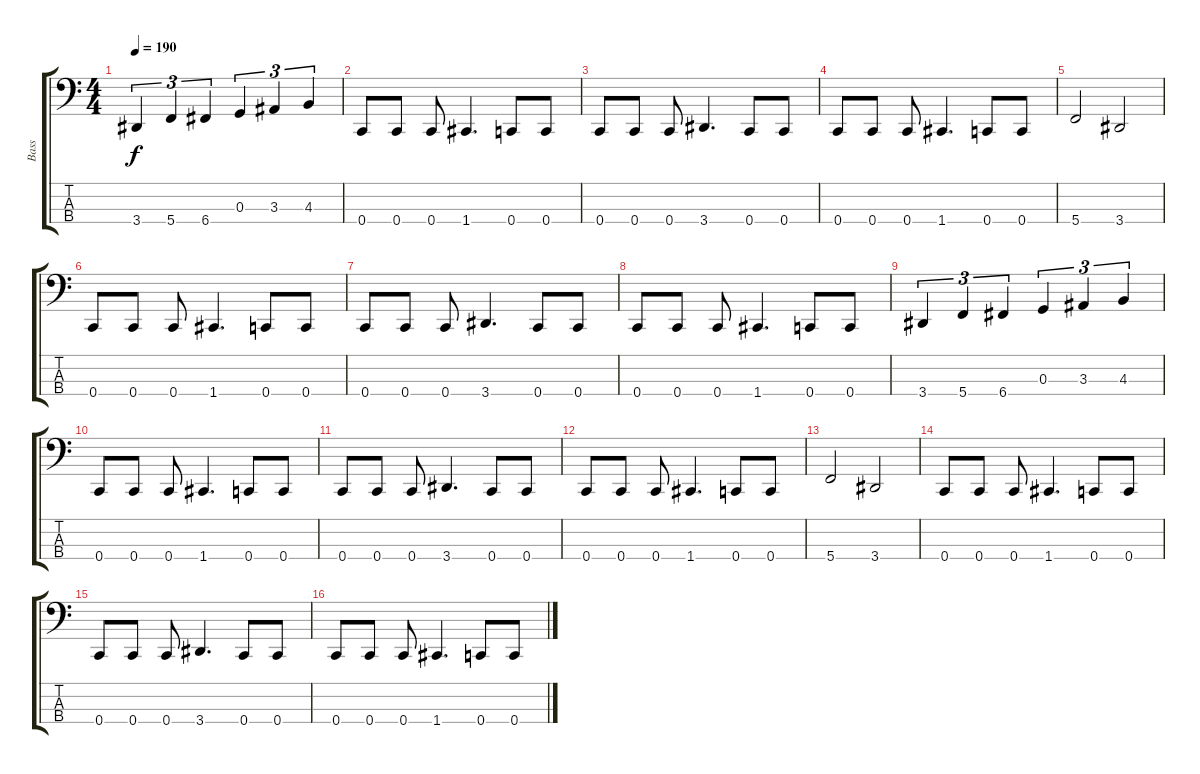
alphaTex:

\track ("Bass" "Bass") {instrument electricbassfinger}
\staff {score tabs}
\tuning (F2 C2 G1 C1) {hide}
\ts (4 4)
\tempo 190
\clef f4
\ks c
3.4.4{tu (3 2) dy f} 5.4.4{tu (3 2)} 6.4.4{tu (3 2)} 0.3.4{tu (3 2)} 3.3.4{tu (3 2)} 4.3.4{tu (3 2)} |
0.4.8 0.4.8 0.4.8 1.4.4{d} 0.4.8 0.4.8 |
0.4.8 0.4.8 0.4.8 3.4.4{d} 0.4.8 0.4.8 |
0.4.8 0.4.8 0.4.8 1.4.4{d} 0.4.8 0.4.8 |
5.4.2 3.4.2 |
0.4.8 0.4.8 0.4.8 1.4.4{d} 0.4.8 0.4.8 |
0.4.8 0.4.8 0.4.8 3.4.4{d} 0.4.8 0.4.8 |
0.4.8 0.4.8 0.4.8 1.4.4{d} 0.4.8 0.4.8 |
3.4.4{tu (3 2)} 5.4.4{tu (3 2)} 6.4.4{tu (3 2)} 0.3.4{tu (3 2)} 3.3.4{tu (3 2)} 4.3.4{tu (3 2)} |
0.4.8 0.4.8 0.4.8 1.4.4{d} 0.4.8 0.4.8 |
0.4.8 0.4.8 0.4.8 3.4.4{d} 0.4.8 0.4.8 |
0.4.8 0.4.8 0.4.8 1.4.4{d} 0.4.8 0.4.8 |
5.4.2 3.4.2 |
0.4.8 0.4.8 0.4.8 1.4.4{d} 0.4.8 0.4.8 |
0.4.8 0.4.8 0.4.8 3.4.4{d} 0.4.8 0.4.8 |
0.4.8 0.4.8 0.4.8 1.4.4{d} 0.4.8 0.4.8
